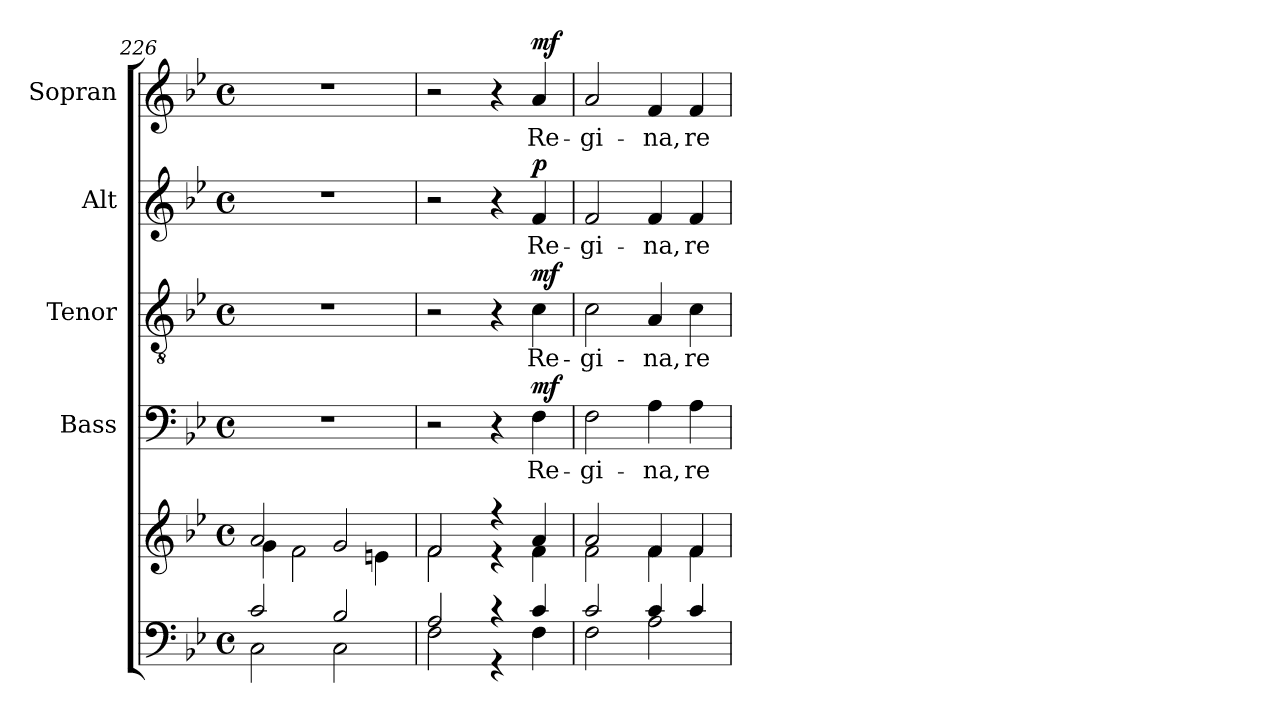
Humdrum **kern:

**kern	**kern	**kern	**text	**dynam	**kern	**text	**dynam	**kern	**text	**dynam	**kern	**text	**dynam
*part5	*part5	*part4	*part4	*part4	*part3	*part3	*part3	*part2	*part2	*part2	*part1	*part1	*part1
*staff6	*staff5	*staff4	*staff4	*staff4	*staff3	*staff3	*staff3	*staff2	*staff2	*staff2	*staff1	*staff1	*staff1
*	*	*I"Bass	*	*	*I"Tenor	*	*	*I"Alt	*	*	*I"Sopran	*	*
*	*	*I'B.	*	*	*I'T.	*	*	*I'A.	*	*	*I'S.	*	*
*clefF4	*clefG2	*clefF4	*	*	*clefGv2	*	*	*clefG2	*	*	*clefG2	*	*
*k[b-e-]	*k[b-e-]	*k[b-e-]	*	*	*k[b-e-]	*	*	*k[b-e-]	*	*	*k[b-e-]	*	*
*B-:	*B-:	*B-:	*	*	*B-:	*	*	*B-:	*	*	*B-:	*	*
*M4/4	*M4/4	*M4/4	*	*	*M4/4	*	*	*M4/4	*	*	*M4/4	*	*
*met(c)	*met(c)	*met(c)	*	*	*met(c)	*	*	*met(c)	*	*	*met(c)	*	*
=226	=226	=226	=226	=226	=226	=226	=226	=226	=226	=226	=226	=226	=226
*^	*^	*	*	*	*	*	*	*	*	*	*	*	*
2c/	2C\	2a/	4g\	1r	.	.	1r	.	.	1r	.	.	1r	.	.
.	.	.	2f\	.	.	.	.	.	.	.	.	.	.	.	.
2B-/	2C\	2g/	.	.	.	.	.	.	.	.	.	.	.	.	.
.	.	.	4en\	.	.	.	.	.	.	.	.	.	.	.	.
=227	=227	=227	=227	=227	=227	=227	=227	=227	=227	=227	=227	=227	=227	=227	=227
2A/	2F\	2f/	2f\	2r	.	.	2r	.	.	2r	.	.	2r	.	.
4r	4r	4r	4r	4r	.	.	4r	.	.	4r	.	.	4r	.	.
!	!	!	!	!	!LO:LY:b	!LO:DY:a	!	!LO:LY:b	!LO:DY:a	!	!LO:LY:b	!LO:DY:a	!	!LO:LY:b	!LO:DY:a
4c/	4F\	4a/	4f\	4F\	Re-	mf	4c\	Re-	mf	4f/	Re-	p	4a/	Re-	mf
=228	=228	=228	=228	=228	=228	=228	=228	=228	=228	=228	=228	=228	=228	=228	=228
!	!	!	!	!	!LO:LY:b	!	!	!LO:LY:b	!	!	!LO:LY:b	!	!	!LO:LY:b	!
2c/	2F\	2a/	2f\	2F\	-gi-	.	2c\	-gi-	.	2f/	-gi-	.	2a/	-gi-	.
!	!	!	!	!	!LO:LY:b	!	!	!LO:LY:b	!	!	!LO:LY:b	!	!	!LO:LY:b	!
4c/	2A\	4f/	4f\	4A\	-na,	.	4A/	-na,	.	4f/	-na,	.	4f/	-na,	.
!	!	!	!	!	!LO:LY:b	!	!	!LO:LY:b	!	!	!LO:LY:b	!	!	!LO:LY:b	!
4c/	.	4f/	4f\	4A\	re-	.	4c\	re-	.	4f/	re-	.	4f/	re-	.
*v	*v	*	*	*	*	*	*	*	*	*	*	*	*	*	*
*	*v	*v	*	*	*	*	*	*	*	*	*	*	*	*
=	=	=	=	=	=	=	=	=	=	=	=	=	=
*-	*-	*-	*-	*-	*-	*-	*-	*-	*-	*-	*-	*-	*-
